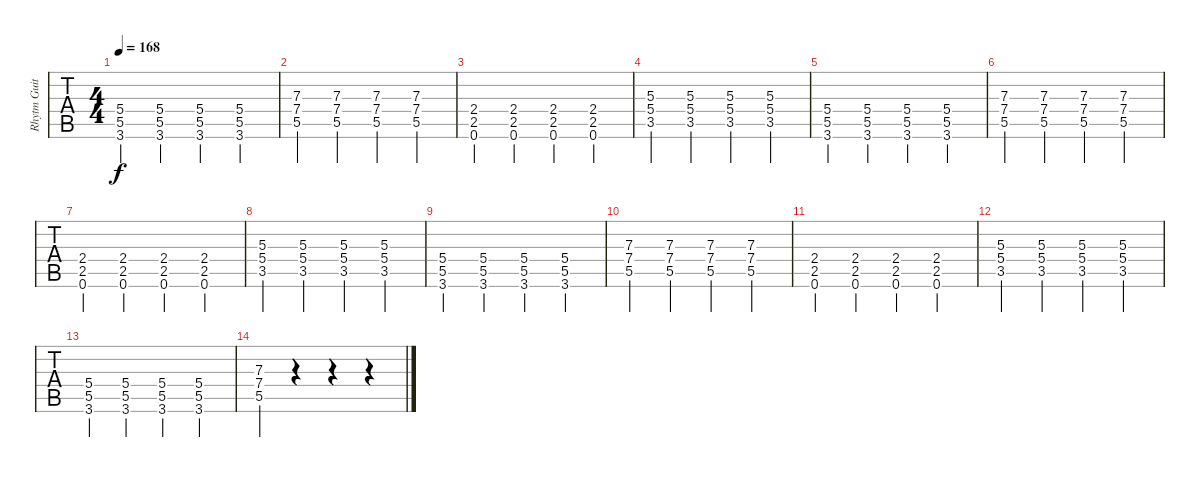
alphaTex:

\track ("Rhytm Guitar" "Rhytm Guit") {instrument acousticguitarsteel}
\staff {tabs}
\tuning (E4 B3 G3 D3 A2 E2) {hide}
\ts (4 4)
\tempo 168
\clef g2
\ks c
(5.4 5.5 3.6).4{dy f} (5.4 5.5 3.6).4 (5.4 5.5 3.6).4 (5.4 5.5 3.6).4 |
(7.3 7.4 5.5).4 (7.3 7.4 5.5).4 (7.3 7.4 5.5).4 (7.3 7.4 5.5).4 |
(2.4 2.5 0.6).4 (2.4 2.5 0.6).4 (2.4 2.5 0.6).4 (2.4 2.5 0.6).4 |
(5.3 5.4 3.5).4 (5.3 5.4 3.5).4 (5.3 5.4 3.5).4 (5.3 5.4 3.5).4 |
(5.4 5.5 3.6).4 (5.4 5.5 3.6).4 (5.4 5.5 3.6).4 (5.4 5.5 3.6).4 |
(7.3 7.4 5.5).4 (7.3 7.4 5.5).4 (7.3 7.4 5.5).4 (7.3 7.4 5.5).4 |
(2.4 2.5 0.6).4 (2.4 2.5 0.6).4 (2.4 2.5 0.6).4 (2.4 2.5 0.6).4 |
(5.3 5.4 3.5).4 (5.3 5.4 3.5).4 (5.3 5.4 3.5).4 (5.3 5.4 3.5).4 |
(5.4 5.5 3.6).4 (5.4 5.5 3.6).4 (5.4 5.5 3.6).4 (5.4 5.5 3.6).4 |
(7.3 7.4 5.5).4 (7.3 7.4 5.5).4 (7.3 7.4 5.5).4 (7.3 7.4 5.5).4 |
(2.4 2.5 0.6).4 (2.4 2.5 0.6).4 (2.4 2.5 0.6).4 (2.4 2.5 0.6).4 |
(5.3 5.4 3.5).4 (5.3 5.4 3.5).4 (5.3 5.4 3.5).4 (5.3 5.4 3.5).4 |
(5.4 5.5 3.6).4 (5.4 5.5 3.6).4 (5.4 5.5 3.6).4 (5.4 5.5 3.6).4 |
(7.3 7.4 5.5).4 r.4 r.4 r.4
